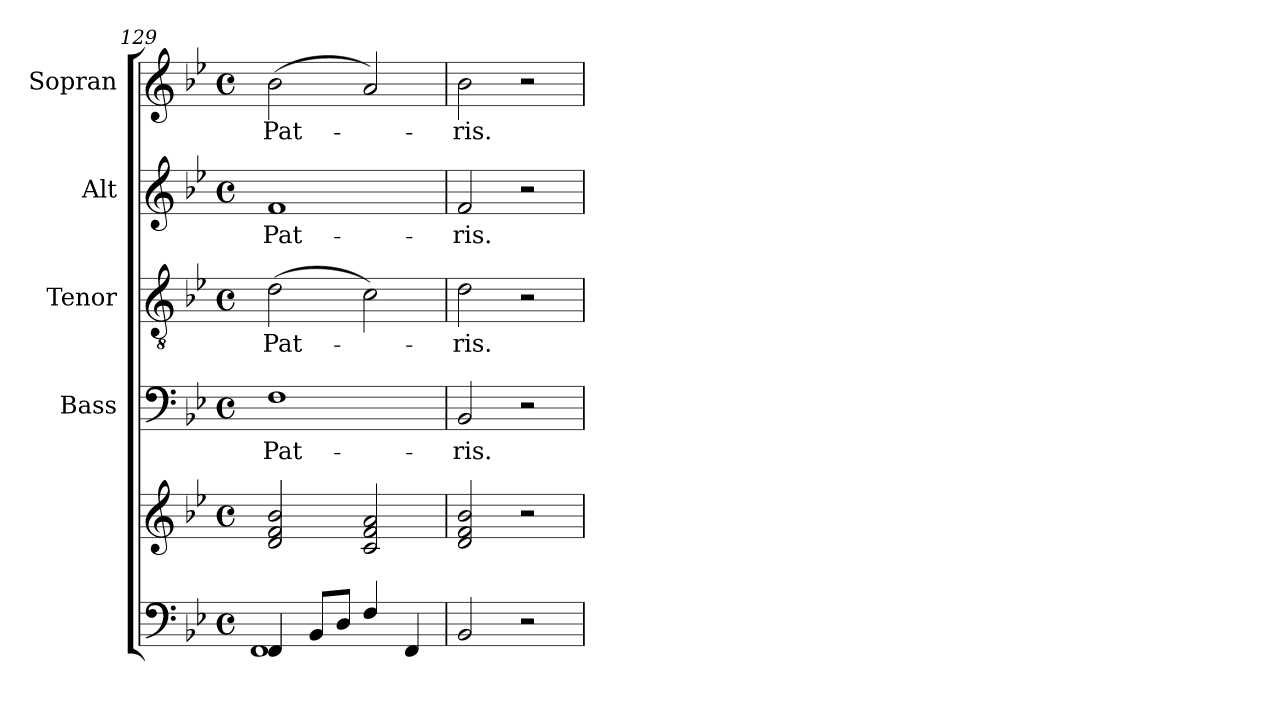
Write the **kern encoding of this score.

**kern	**kern	**kern	**text	**kern	**text	**kern	**text	**kern	**text
*part5	*part5	*part4	*part4	*part3	*part3	*part2	*part2	*part1	*part1
*staff6	*staff5	*staff4	*staff4	*staff3	*staff3	*staff2	*staff2	*staff1	*staff1
*	*	*I"Bass	*	*I"Tenor	*	*I"Alt	*	*I"Sopran	*
*	*	*I'B.	*	*I'T.	*	*I'A.	*	*I'S.	*
!!LO:PB:g=z
*clefF4	*clefG2	*clefF4	*	*clefGv2	*	*clefG2	*	*clefG2	*
*k[b-e-]	*k[b-e-]	*k[b-e-]	*	*k[b-e-]	*	*k[b-e-]	*	*k[b-e-]	*
*B-:	*B-:	*B-:	*	*B-:	*	*B-:	*	*B-:	*
*M4/4	*M4/4	*M4/4	*	*M4/4	*	*M4/4	*	*M4/4	*
*met(c)	*met(c)	*met(c)	*	*met(c)	*	*met(c)	*	*met(c)	*
=129	=129	=129	=129	=129	=129	=129	=129	=129	=129
*^	*	*	*	*	*	*	*	*	*
!	!	!	!	!LO:LY:b	!	!LO:LY:b	!	!LO:LY:b	!	!LO:LY:b
4FF/	1FF	2d/ 2f/ 2b-/	1F	Pat-	(>2d\	Pat-	1f	Pat-	(>2b-\	Pat-
8BB-/L	.	.	.	.	.	.	.	.	.	.
8D/J	.	.	.	.	.	.	.	.	.	.
4F/	.	2c/ 2f/ 2a/	.	.	2c\)	.	.	.	2a/)	.
4FF/	.	.	.	.	.	.	.	.	.	.
*v	*v	*	*	*	*	*	*	*	*	*
=130	=130	=130	=130	=130	=130	=130	=130	=130	=130
!	!	!	!LO:LY:b	!	!LO:LY:b	!	!LO:LY:b	!	!LO:LY:b
2BB-/	2d/ 2f/ 2b-/	2BB-/	-ris.	2d\	-ris.	2f/	-ris.	2b-\	-ris.
2r	2r	2r	.	2r	.	2r	.	2r	.
=	=	=	=	=	=	=	=	=	=
*-	*-	*-	*-	*-	*-	*-	*-	*-	*-
